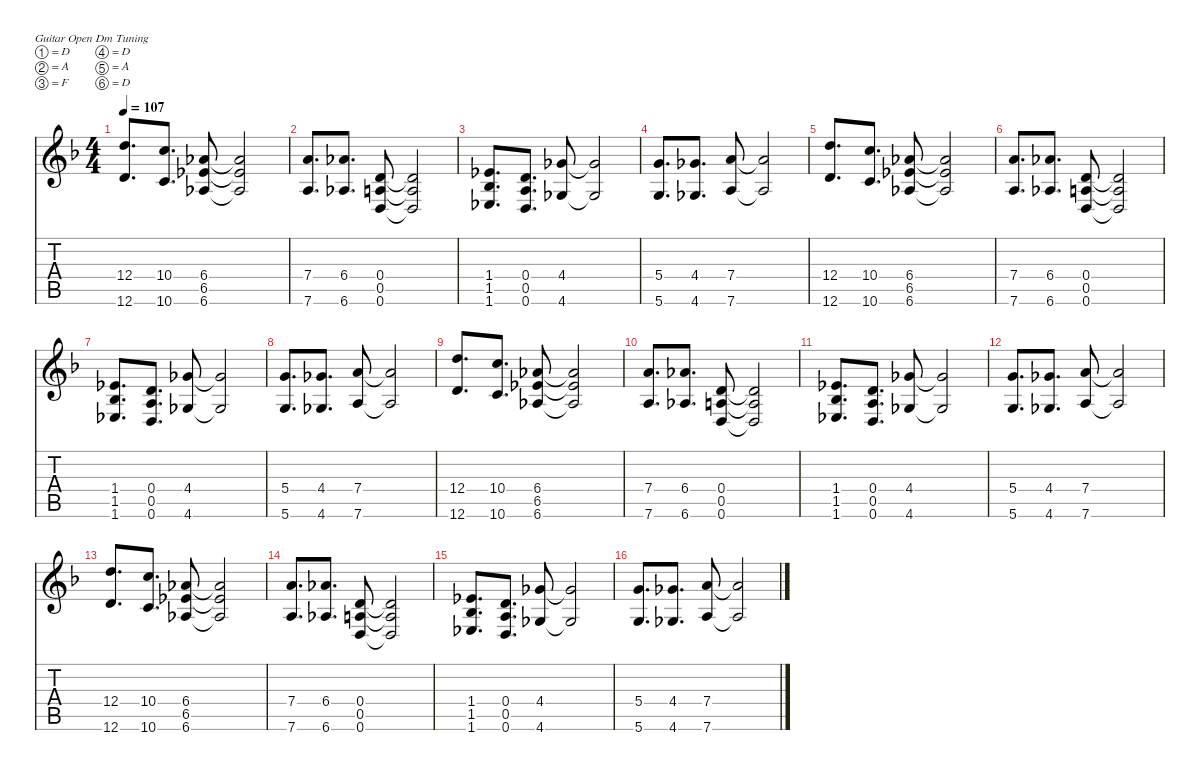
\hideDynamics
\bracketExtendMode nobrackets
\singleTrackTrackNamePolicy hidden
\multiTrackTrackNamePolicy hidden
\firstSystemTrackNameMode fullname
\firstSystemTrackNameOrientation horizontal
\otherSystemsTrackNameOrientation horizontal
\track ("Guitar 1" "E-Gt") {defaultSystemsLayout 8 instrument distortionguitar}
\staff {score tabs}
\tuning (D4 A3 F3 D3 A2 D2)
\ts (4 4)
\tempo 107
\clef g2
\ks dminor
(12.4{acc forcenatural} 12.6{acc forcenatural}).8{d dy f beam Up} (10.4{acc forcenatural} 10.6{acc forcenatural}).8{d beam Up} (6.4{acc b} 6.5{acc b} 6.6{acc b}).8{beam Up} (6.4{t acc b} 6.5{t acc b} 6.6{t acc b}).2{beam Up} |
(7.4{acc forcenatural} 7.6{acc forcenatural}).8{d beam Up} (6.4{acc b} 6.6{acc b}).8{d beam Up} (0.4{acc forcenatural} 0.5{acc forcenatural} 0.6{acc forcenatural}).8{beam Up} (0.4{t acc forcenatural} 0.5{t acc forcenatural} 0.6{t acc forcenatural}).2{beam Up} |
(1.4{acc b} 1.5{acc b} 1.6{acc b}).8{d beam Up} (0.4{acc forcenatural} 0.5{acc forcenatural} 0.6{acc forcenatural}).8{d beam Up} (4.4{acc b} 4.6{acc b}).8{beam Up} (4.4{t acc b} 4.6{t acc b}).2{beam Up} |
(5.4{acc forcenatural} 5.6{acc forcenatural}).8{d beam Up} (4.4{acc b} 4.6{acc b}).8{d beam Up} (7.4{acc forcenatural} 7.6{acc forcenatural}).8{beam Up} (7.4{t acc forcenatural} 7.6{t acc forcenatural}).2{beam Up} |
(12.4{acc forcenatural} 12.6{acc forcenatural}).8{d beam Up} (10.4{acc forcenatural} 10.6{acc forcenatural}).8{d beam Up} (6.4{acc b} 6.5{acc b} 6.6{acc b}).8{beam Up} (6.4{t acc b} 6.5{t acc b} 6.6{t acc b}).2{beam Up} |
(7.4{acc forcenatural} 7.6{acc forcenatural}).8{d beam Up} (6.4{acc b} 6.6{acc b}).8{d beam Up} (0.4{acc forcenatural} 0.5{acc forcenatural} 0.6{acc forcenatural}).8{beam Up} (0.4{t acc forcenatural} 0.5{t acc forcenatural} 0.6{t acc forcenatural}).2{beam Up} |
(1.4{acc b} 1.5{acc b} 1.6{acc b}).8{d beam Up} (0.4{acc forcenatural} 0.5{acc forcenatural} 0.6{acc forcenatural}).8{d beam Up} (4.4{acc b} 4.6{acc b}).8{beam Up} (4.4{t acc b} 4.6{t acc b}).2{beam Up} |
(5.4{acc forcenatural} 5.6{acc forcenatural}).8{d beam Up} (4.4{acc b} 4.6{acc b}).8{d beam Up} (7.4{acc forcenatural} 7.6{acc forcenatural}).8{beam Up} (7.4{t acc forcenatural} 7.6{t acc forcenatural}).2{beam Up} |
(12.4{acc forcenatural} 12.6{acc forcenatural}).8{d beam Up} (10.4{acc forcenatural} 10.6{acc forcenatural}).8{d beam Up} (6.4{acc b} 6.5{acc b} 6.6{acc b}).8{beam Up} (6.4{t acc b} 6.5{t acc b} 6.6{t acc b}).2{beam Up} |
(7.4{acc forcenatural} 7.6{acc forcenatural}).8{d beam Up} (6.4{acc b} 6.6{acc b}).8{d beam Up} (0.4{acc forcenatural} 0.5{acc forcenatural} 0.6{acc forcenatural}).8{beam Up} (0.4{t acc forcenatural} 0.5{t acc forcenatural} 0.6{t acc forcenatural}).2{beam Up} |
(1.4{acc b} 1.5{acc b} 1.6{acc b}).8{d beam Up} (0.4{acc forcenatural} 0.5{acc forcenatural} 0.6{acc forcenatural}).8{d beam Up} (4.4{acc b} 4.6{acc b}).8{beam Up} (4.4{t acc b} 4.6{t acc b}).2{beam Up} |
(5.4{acc forcenatural} 5.6{acc forcenatural}).8{d beam Up} (4.4{acc b} 4.6{acc b}).8{d beam Up} (7.4{acc forcenatural} 7.6{acc forcenatural}).8{beam Up} (7.4{t acc forcenatural} 7.6{t acc forcenatural}).2{beam Up} |
(12.4{acc forcenatural} 12.6{acc forcenatural}).8{d beam Up} (10.4{acc forcenatural} 10.6{acc forcenatural}).8{d beam Up} (6.4{acc b} 6.5{acc b} 6.6{acc b}).8{beam Up} (6.4{t acc b} 6.5{t acc b} 6.6{t acc b}).2{beam Up} |
(7.4{acc forcenatural} 7.6{acc forcenatural}).8{d beam Up} (6.4{acc b} 6.6{acc b}).8{d beam Up} (0.4{acc forcenatural} 0.5{acc forcenatural} 0.6{acc forcenatural}).8{beam Up} (0.4{t acc forcenatural} 0.5{t acc forcenatural} 0.6{t acc forcenatural}).2{beam Up} |
(1.4{acc b} 1.5{acc b} 1.6{acc b}).8{d beam Up} (0.4{acc forcenatural} 0.5{acc forcenatural} 0.6{acc forcenatural}).8{d beam Up} (4.4{acc b} 4.6{acc b}).8{beam Up} (4.4{t acc b} 4.6{t acc b}).2{beam Up} |
(5.4{acc forcenatural} 5.6{acc forcenatural}).8{d beam Up} (4.4{acc b} 4.6{acc b}).8{d beam Up} (7.4{acc forcenatural} 7.6{acc forcenatural}).8{beam Up} (7.4{t acc forcenatural} 7.6{t acc forcenatural}).2{beam Up}
